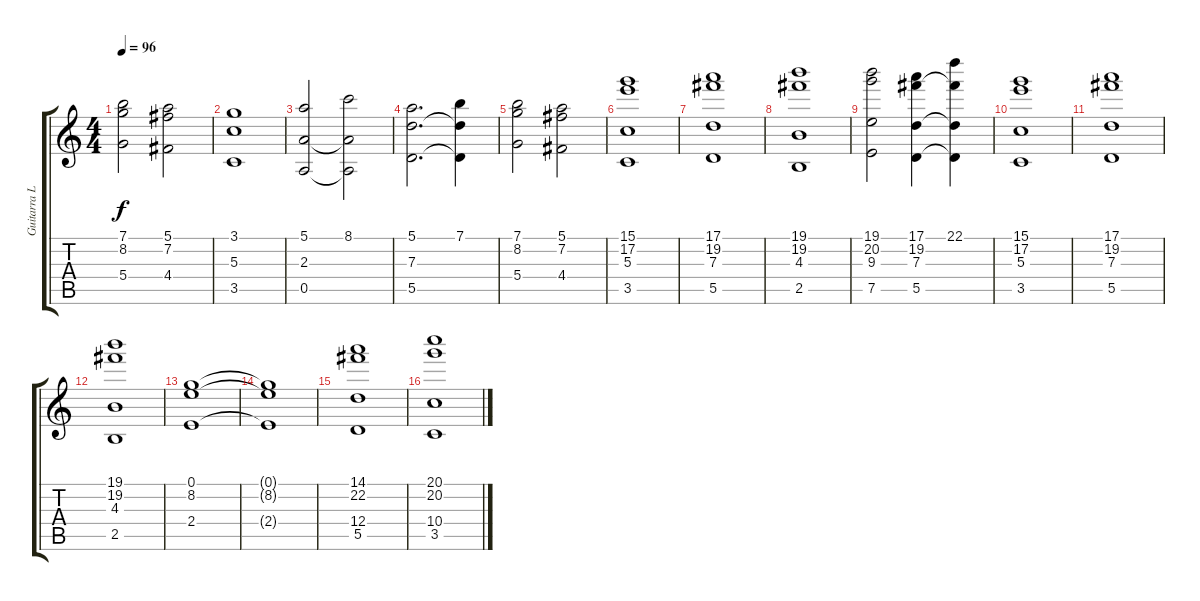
\track ("Guitarra Lider" "Guitarra L") {instrument distortionguitar}
\staff {score tabs}
\tuning (E4 B3 G3 D3 A2 E2) {hide}
\ts (4 4)
\tempo 96
\clef g2
\ks c
(7.1 8.2 5.4).2{dy f} (5.1 7.2 4.4).2 |
(3.1 5.3 3.5).1 |
(5.1 2.3 0.5).2 (8.1 2.3{t} 0.5{t}).2 |
(5.1 7.3 5.5).2{d} (7.1 7.3{t} 5.5{t}).4 |
(7.1 8.2 5.4).2 (5.1 7.2 4.4).2 |
(15.1 17.2 5.3 3.5).1 |
(17.1 19.2 7.3 5.5).1 |
(19.1 19.2 4.3 2.5).1 |
(19.1 20.2 9.3 7.5).2 (17.1 19.2 7.3 5.5).4 (22.1 19.2{t} 7.3{t} 5.5{t}).4 |
(15.1 17.2 5.3 3.5).1 |
(17.1 19.2 7.3 5.5).1 |
(19.1 19.2 4.3 2.5).1 |
(0.1 8.2 2.4).1 |
(0.1{t} 8.2{t} 2.4{t}).1 |
(14.1 22.2 12.4 5.5).1 |
(20.1 20.2 10.4 3.5).1
